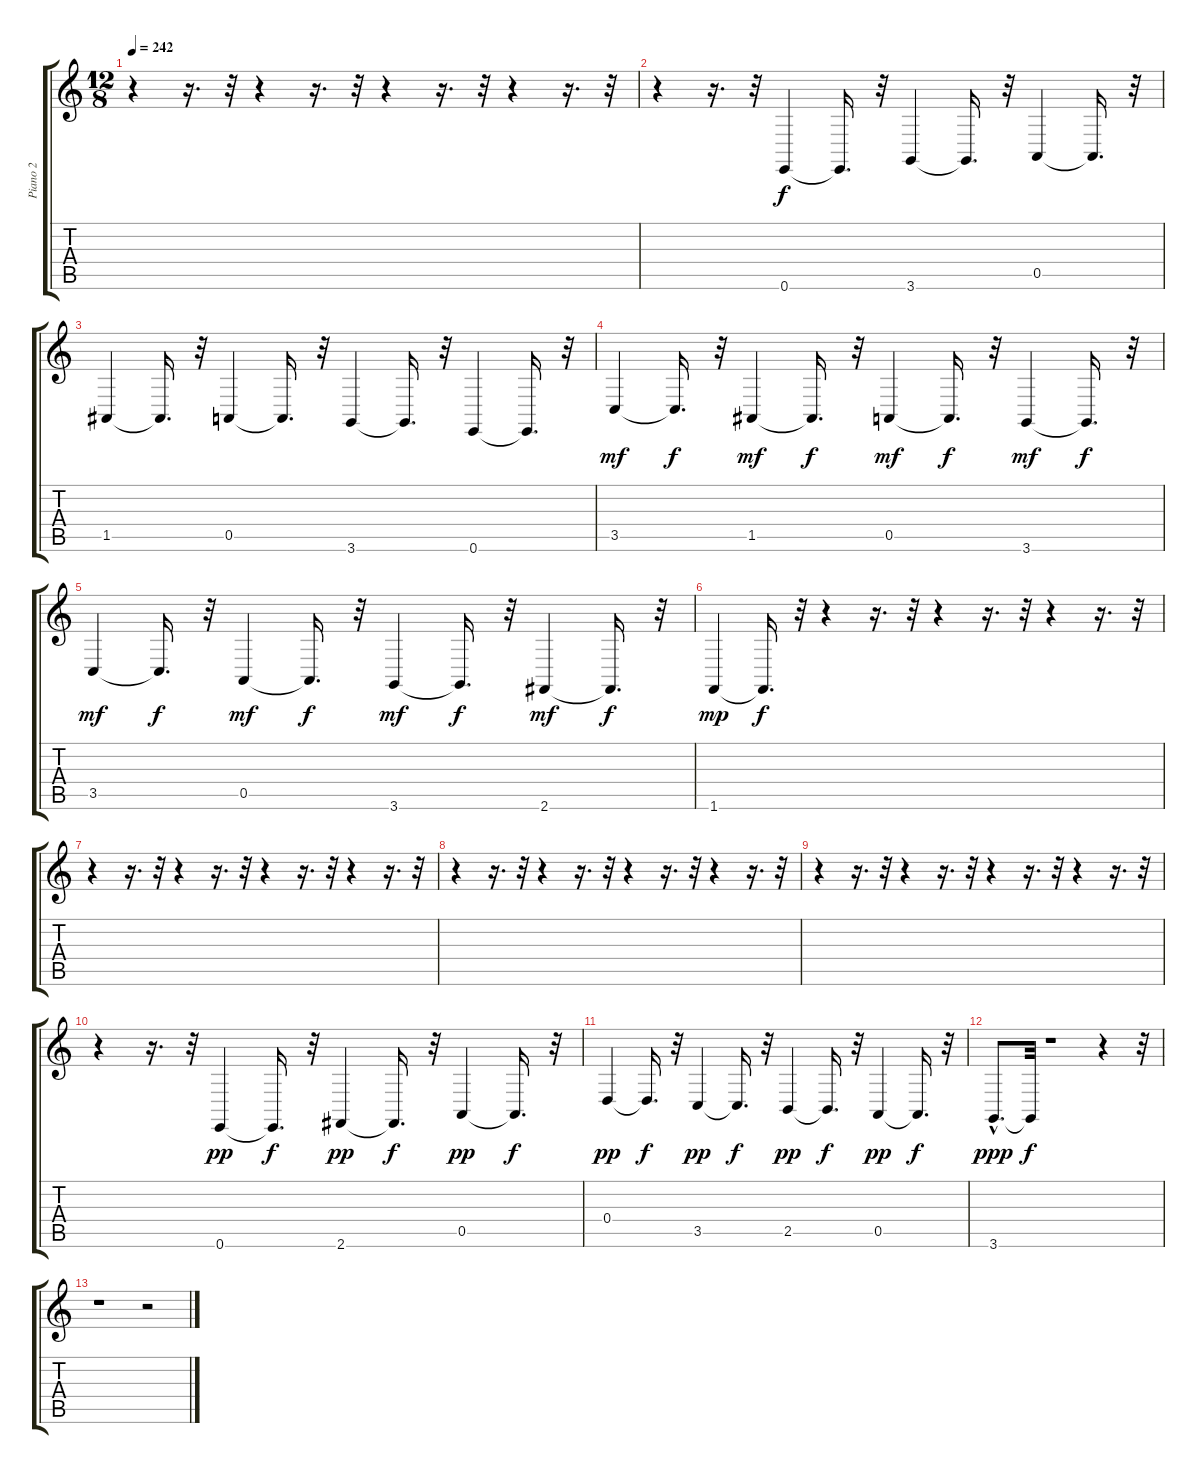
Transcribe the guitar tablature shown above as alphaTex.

\track ("Piano 2" "Piano 2") {instrument acousticgrandpiano}
\staff {score tabs}
\tuning (E4 B3 G3 D3 A2 E2) {hide}
\ts (12 8)
\tempo 242
\clef g2
\ks c
r.4{dy f volume 5} r.16{d} r.32 r.4 r.16{d} r.32 r.4 r.16{d} r.32 r.4 r.16{d} r.32 |
r.4 r.16{d} r.32 0.6.4 0.6{t}.16{d} r.32 3.6.4 3.6{t}.16{d} r.32 0.5.4 0.5{t}.16{d} r.32 |
1.5.4 1.5{t}.16{d} r.32 0.5.4 0.5{t}.16{d} r.32 3.6.4 3.6{t}.16{d} r.32 0.6.4 0.6{t}.16{d} r.32 |
3.5.4{dy mf volume 4} 3.5{t}.16{d dy f} r.32 1.5.4{dy mf} 1.5{t}.16{d dy f} r.32 0.5.4{dy mf} 0.5{t}.16{d dy f} r.32 3.6.4{dy mf} 3.6{t}.16{d dy f} r.32 |
3.5.4{dy mf} 3.5{t}.16{d dy f} r.32 0.5.4{dy mf} 0.5{t}.16{d dy f} r.32 3.6.4{dy mf} 3.6{t}.16{d dy f} r.32 2.6.4{dy mf} 2.6{t}.16{d dy f} r.32 |
1.6.4{dy mp} 1.6{t}.16{d dy f} r.32 r.4 r.16{d} r.32 r.4 r.16{d} r.32 r.4 r.16{d} r.32 |
r.4 r.16{d} r.32 r.4 r.16{d} r.32 r.4 r.16{d} r.32 r.4 r.16{d} r.32 |
r.4 r.16{d} r.32 r.4 r.16{d} r.32 r.4 r.16{d} r.32 r.4 r.16{d} r.32 |
r.4 r.16{d} r.32 r.4 r.16{d} r.32 r.4 r.16{d} r.32 r.4 r.16{d} r.32 |
r.4 r.16{d} r.32 0.6.4{dy pp} 0.6{t}.16{d dy f} r.32 2.6.4{dy pp} 2.6{t}.16{d dy f} r.32 0.5.4{dy pp} 0.5{t}.16{d dy f} r.32 |
0.4.4{dy pp} 0.4{t}.16{d dy f} r.32 3.5.4{dy pp} 3.5{t}.16{d dy f} r.32 2.5.4{dy pp} 2.5{t}.16{d dy f} r.32 0.5.4{dy pp} 0.5{t}.16{d dy f} r.32 |
3.6{hac}.8{d dy ppp} 3.6{t}.32{dy f} r.1 r.4 r.32 |
r.1 r.2
